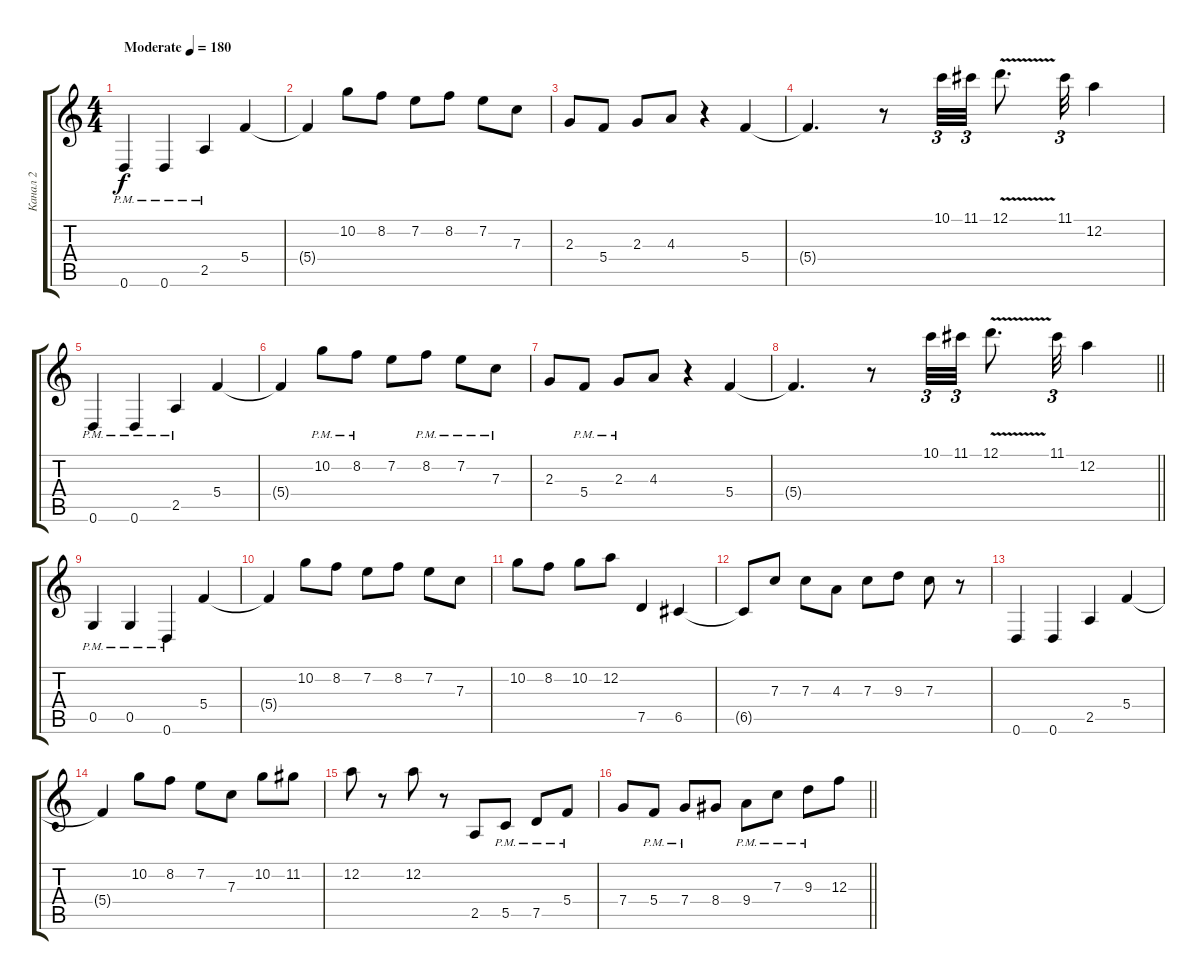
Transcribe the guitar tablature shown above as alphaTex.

\track ("Канал 2" "Канал 2") {instrument distortionguitar}
\staff {score tabs}
\tuning (D4 A3 F3 C3 G2 D2) {hide}
\ts (4 4)
\tempo (180 "Moderate")
\clef g2
\ks c
0.6{pm}.4{dy f instrument distortionguitar} 0.6{pm}.4 2.5{pm}.4 5.4.4 |
5.4{t}.4 10.2.8 8.2.8 7.2.8 8.2.8 7.2.8 7.3.8 |
2.3.8 5.4.8 2.3.8 4.3.8 r.4 5.4.4 |
5.4{t}.4{d} r.8 10.1.32{tu (3 2)} 11.1.32{tu (3 2)} 12.1{v}.8{d} 11.1.32{tu (3 2)} 12.2.4 |
0.6{pm}.4 0.6{pm}.4 2.5{pm}.4 5.4.4 |
5.4{t}.4 10.2{pm}.8 8.2{pm}.8 7.2.8 8.2{pm}.8 7.2{pm}.8 7.3{pm}.8 |
2.3.8 5.4{pm}.8 2.3{pm}.8 4.3.8 r.4 5.4.4 |
\barLineRight lightlight
5.4{t}.4{d} r.8 10.1.32{tu (3 2)} 11.1.32{tu (3 2)} 12.1{v}.8{d} 11.1.32{tu (3 2)} 12.2.4 |
0.5{pm}.4 0.5{pm}.4 0.6{pm}.4 5.4.4 |
5.4{t}.4 10.2.8 8.2.8 7.2.8 8.2.8 7.2.8 7.3.8 |
10.2.8 8.2.8 10.2.8 12.2.8 7.5.4 6.5.4 |
6.5{t}.8 7.3.8 7.3.8 4.3.8 7.3.8 9.3.8 7.3.8 r.8 |
0.6.4 0.6.4 2.5.4 5.4.4 |
5.4{t}.4 10.2.8 8.2.8 7.2.8 7.3.8 10.2.8 11.2.8 |
12.2.8 r.8 12.2.8 r.8 2.5.8 5.5{pm}.8 7.5{pm}.8 5.4{pm}.8 |
\barLineRight lightlight
7.4.8 5.4{pm}.8 7.4{pm}.8 8.4.8 9.4{pm}.8 7.3{pm}.8 9.3{pm}.8 12.3.8
